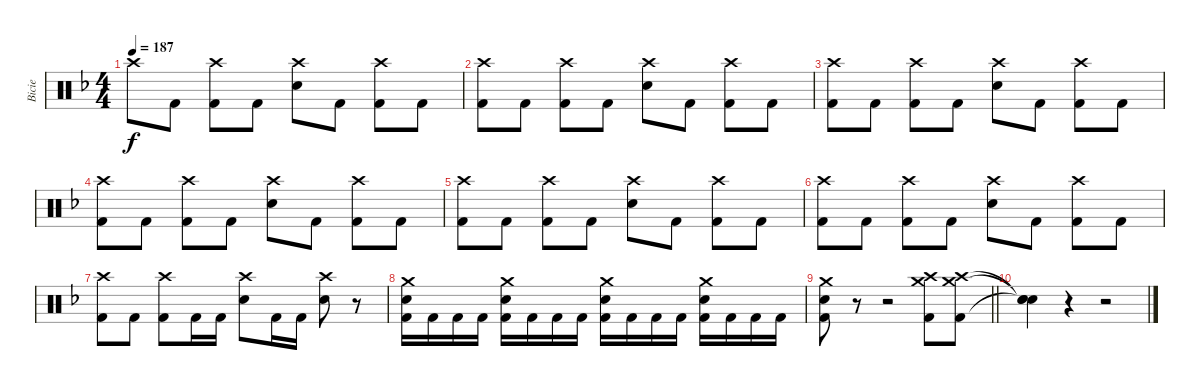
\track ("Bicie" "Bicie") {instrument percussion}
\staff {score}
\articulation defaults
\ts (4 4)
\tempo 187
\clef neutral
\ks dminor "Crash high (hit)".8{dy f} "Kick (hit) 2".8
("Crash high (hit)" "Kick (hit) 2").8 "Kick (hit) 2".8 ("Crash high (hit)" "Electric Snare (hit)").8 "Kick (hit) 2".8 ("Crash high (hit)" "Kick (hit) 2").8 "Kick (hit) 2".8 |
("Crash high (hit)" "Kick (hit) 2").8 "Kick (hit) 2".8 ("Crash high (hit)" "Kick (hit) 2").8 "Kick (hit) 2".8 ("Crash high (hit)" "Electric Snare (hit)").8 "Kick (hit) 2".8 ("Crash high (hit)" "Kick (hit) 2").8 "Kick (hit) 2".8 |
("Crash high (hit)" "Kick (hit) 2").8 "Kick (hit) 2".8 ("Crash high (hit)" "Kick (hit) 2").8 "Kick (hit) 2".8 ("Crash high (hit)" "Electric Snare (hit)").8 "Kick (hit) 2".8 ("Crash high (hit)" "Kick (hit) 2").8 "Kick (hit) 2".8 |
("Crash high (hit)" "Kick (hit) 2").8 "Kick (hit) 2".8 ("Crash high (hit)" "Kick (hit) 2").8 "Kick (hit) 2".8 ("Crash high (hit)" "Electric Snare (hit)").8 "Kick (hit) 2".8 ("Crash high (hit)" "Kick (hit) 2").8 "Kick (hit) 2".8 |
("Crash high (hit)" "Kick (hit) 2").8 "Kick (hit) 2".8 ("Crash high (hit)" "Kick (hit) 2").8 "Kick (hit) 2".8 ("Crash high (hit)" "Electric Snare (hit)").8 "Kick (hit) 2".8 ("Crash high (hit)" "Kick (hit) 2").8 "Kick (hit) 2".8 |
("Crash high (hit)" "Kick (hit) 2").8 "Kick (hit) 2".8 ("Crash high (hit)" "Kick (hit) 2").8 "Kick (hit) 2".8 ("Crash high (hit)" "Electric Snare (hit)").8 "Kick (hit) 2".8 ("Crash high (hit)" "Kick (hit) 2").8 "Kick (hit) 2".8 |
("Crash high (hit)" "Kick (hit) 2").8 "Kick (hit) 2".8 ("Crash high (hit)" "Kick (hit) 2").8 "Kick (hit) 2".16 "Kick (hit) 2".16 ("Crash high (hit)" "Electric Snare (hit)").8 "Kick (hit) 2".16 "Kick (hit) 2".16 ("Crash high (hit)" "Electric Snare (hit)").8 r.8 |
("Crash medium (hit)" "Electric Snare (hit)" "Kick (hit) 2").16 "Kick (hit) 2".16 "Kick (hit) 2".16 "Kick (hit) 2".16 ("Crash medium (hit)" "Electric Snare (hit)" "Kick (hit) 2").16 "Kick (hit) 2".16 "Kick (hit) 2".16 "Kick (hit) 2".16 ("Crash medium (hit)" "Electric Snare (hit)" "Kick (hit) 2").16 "Kick (hit) 2".16 "Kick (hit) 2".16 "Kick (hit) 2".16 ("Crash medium (hit)" "Electric Snare (hit)" "Kick (hit) 2").16 "Kick (hit) 2".16 "Kick (hit) 2".16 "Kick (hit) 2".16 |
\barLineRight lightlight
("Crash medium (hit)" "Electric Snare (hit)" "Kick (hit) 2").8 r.8 r.2 ("Crash medium (hit)" "Crash high (hit)" "Kick (hit) 2").8 ("Crash medium (hit)" "Crash high (hit)" "Kick (hit) 2").8 |
("Snare (hit)"{t} "Snare (hit)"{t} "Snare (hit)"{t}).4 r.4 r.2
